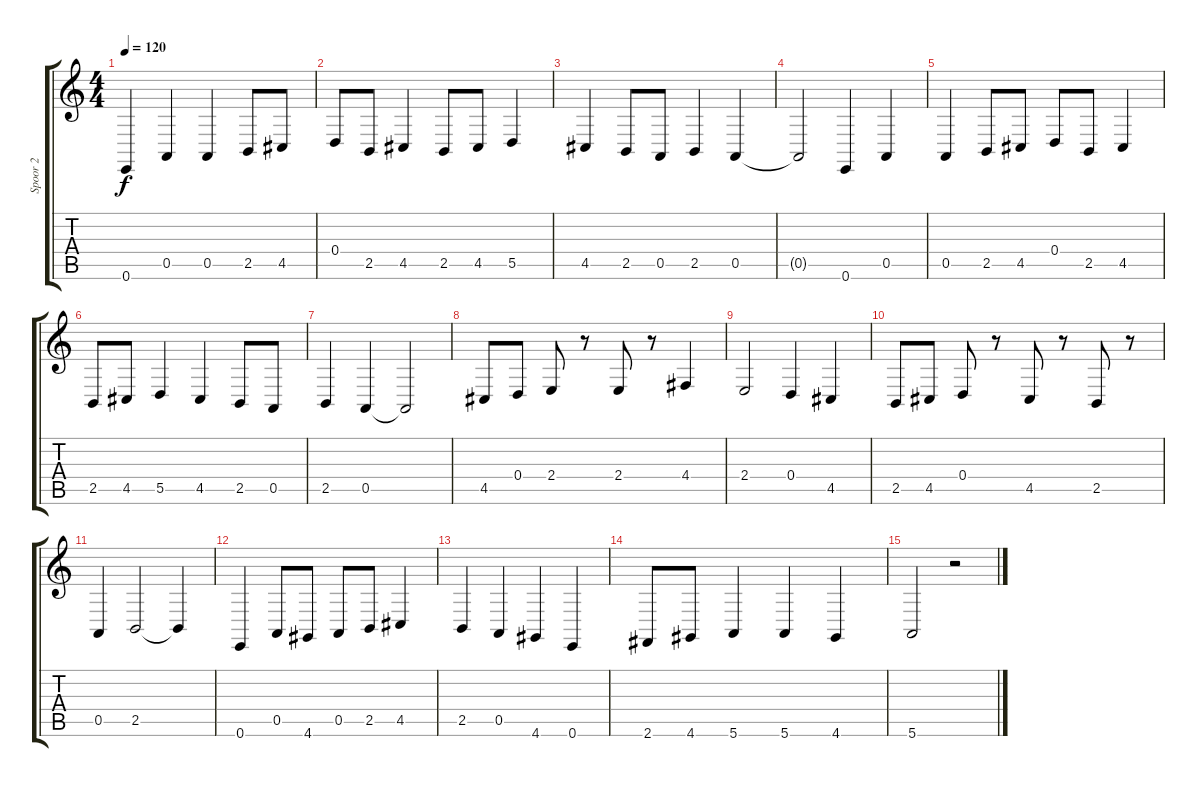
\track ("Spoor 2" "Spoor 2") {instrument trumpet}
\staff {score tabs}
\tuning (E4 B3 G3 D3 A2 E2) {hide}
\ts (4 4)
\tempo 120
\clef g2
\ks c
0.6.4{dy f instrument trumpet} 0.5.4 0.5.4 2.5.8 4.5.8 |
0.4.8 2.5.8 4.5.4 2.5.8 4.5.8 5.5.4 |
4.5.4 2.5.8 0.5.8 2.5.4 0.5.4 |
0.5{t}.2 0.6.4 0.5.4 |
0.5.4 2.5.8 4.5.8 0.4.8 2.5.8 4.5.4 |
2.5.8 4.5.8 5.5.4 4.5.4 2.5.8 0.5.8 |
2.5.4 0.5.4 0.5{t}.2 |
4.5.8 0.4.8 2.4.8 r.8 2.4.8 r.8 4.4.4 |
2.4.2 0.4.4 4.5.4 |
2.5.8 4.5.8 0.4.8 r.8 4.5.8 r.8 2.5.8 r.8 |
0.5.4 2.5.2 2.5{t}.4 |
0.6.4 0.5.8 4.6.8 0.5.8 2.5.8 4.5.4 |
2.5.4 0.5.4 4.6.4 0.6.4 |
2.6.8 4.6.8 5.6.4 5.6.4 4.6.4 |
5.6.2 r.2
